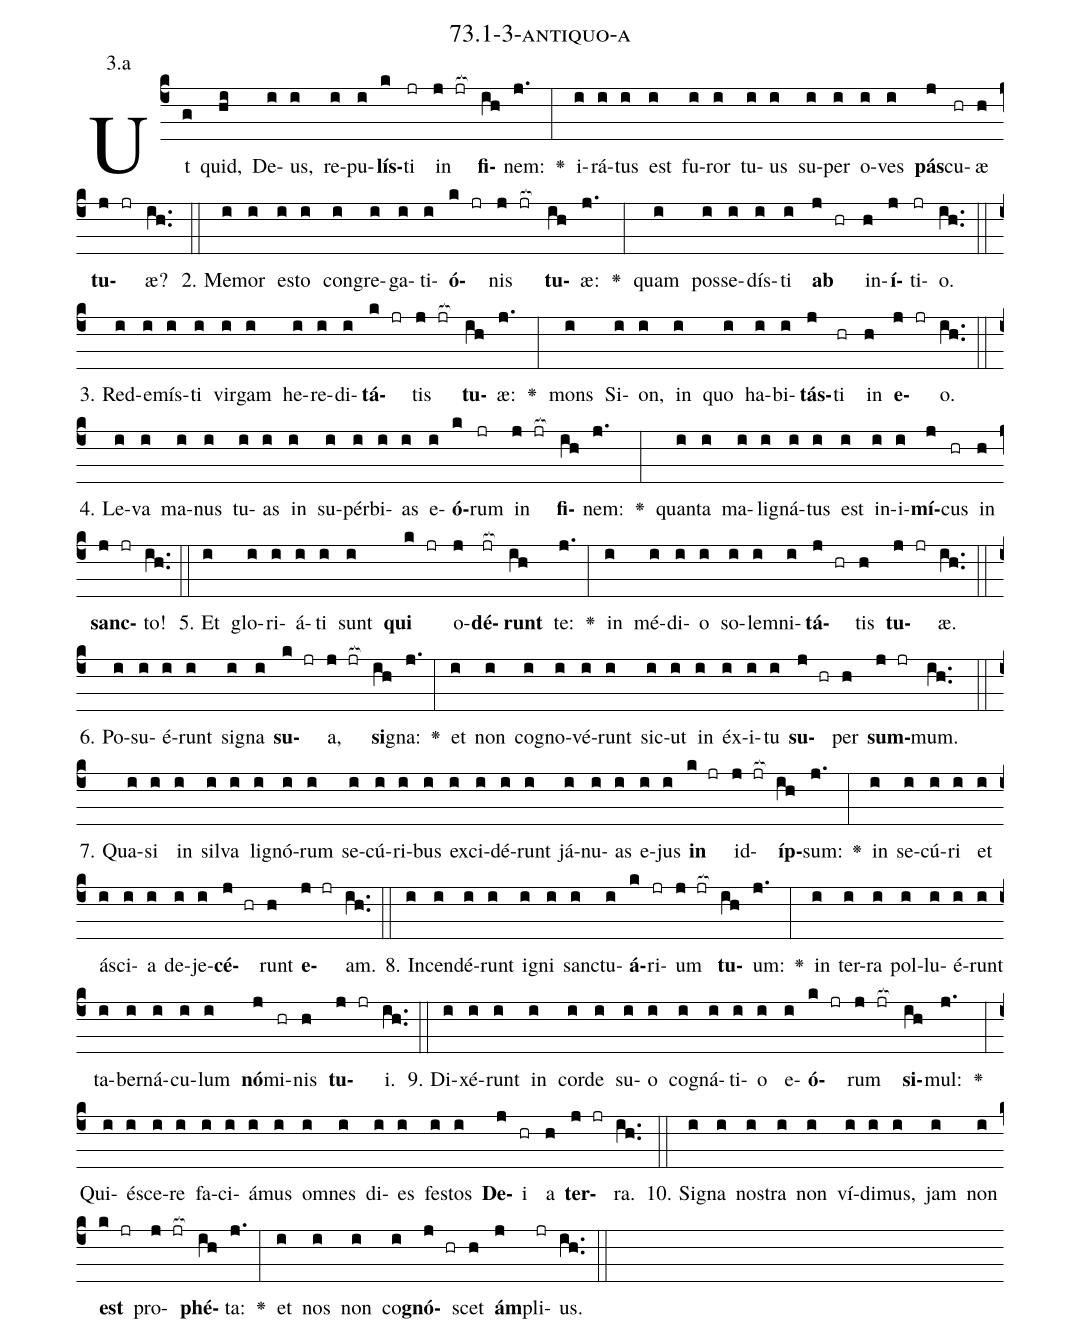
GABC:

name: 73.1-3-antiquo-a;
annotation: 3.a;
%%
(c4)Ut(g) quid,(hi) De(i)us,(i) re(i)pu(i)<b>lís</b>(k)ti(jr) in(j jr[ocb:1{]) <b>fi</b>(ih[ocb:0}])nem:(j.) <v>\greheightstar</v>(:) i(i)rá(i)tus(i) est(i) fu(i)ror(i) tu(i)us(i) su(i)per(i) o(i)ves(i) <b>pás</b>(j)cu(hr)æ(h) <b>tu</b>(j jr)æ?(ih..) (::)
2. Me(i)mor(i) es(i)to(i) con(i)gre(i)ga(i)ti(i)<b>ó</b>(k jr)nis(j jr[ocb:1{]) <b>tu</b>(ih[ocb:0}])æ:(j.) <v>\greheightstar</v>(:) quam(i) pos(i)se(i)dís(i)ti(i) <b>ab</b>(j hr) in(h)<b>í</b>(j)ti(jr)o.(ih..) (::)
3. Red(i)e(i)mís(i)ti(i) vir(i)gam(i) he(i)re(i)di(i)<b>tá</b>(k jr)tis(j jr[ocb:1{]) <b>tu</b>(ih[ocb:0}])æ:(j.) <v>\greheightstar</v>(:) mons(i) Si(i)on,(i) in(i) quo(i) ha(i)bi(i)<b>tás</b>(j)ti(hr) in(h) <b>e</b>(j jr)o.(ih..) (::)
4. Le(i)va(i) ma(i)nus(i) tu(i)as(i) in(i) su(i)pér(i)bi(i)as(i) e(i)<b>ó</b>(k)rum(jr) in(j jr[ocb:1{]) <b>fi</b>(ih[ocb:0}])nem:(j.) <v>\greheightstar</v>(:) quan(i)ta(i) ma(i)li(i)gná(i)tus(i) est(i) in(i)i(i)<b>mí</b>(j)cus(hr) in(h) <b>sanc</b>(j jr)to!(ih..) (::)
5. Et(i) glo(i)ri(i)á(i)ti(i) sunt(i) <b>qui</b>(k jr) o(j)<b>dé</b>(jr[ocb:1{])<b>runt</b>(ih[ocb:0}]) te:(j.) <v>\greheightstar</v>(:) in(i) mé(i)di(i)o(i) so(i)lem(i)ni(i)<b>tá</b>(j hr)tis(h) <b>tu</b>(j jr)æ.(ih..) (::)
6. Po(i)su(i)é(i)runt(i) si(i)gna(i) <b>su</b>(k jr)a,(j jr[ocb:1{]) <b>si</b>(ih[ocb:0}])gna:(j.) <v>\greheightstar</v>(:) et(i) non(i) co(i)gno(i)vé(i)runt(i) sic(i)ut(i) in(i) éx(i)i(i)tu(i) <b>su</b>(j hr)per(h) <b>sum</b>(j jr)mum.(ih..) (::)
7. Qua(i)si(i) in(i) sil(i)va(i) li(i)gnó(i)rum(i) se(i)cú(i)ri(i)bus(i) ex(i)ci(i)dé(i)runt(i) já(i)nu(i)as(i) e(i)jus(i) <b>in</b>(k jr) id(j jr[ocb:1{])<b>íp</b>(ih[ocb:0}])sum:(j.) <v>\greheightstar</v>(:) in(i) se(i)cú(i)ri(i) et(i) á(i)sci(i)a(i) de(i)je(i)<b>cé</b>(j hr)runt(h) <b>e</b>(j jr)am.(ih..) (::)
8. In(i)cen(i)dé(i)runt(i) i(i)gni(i) sanc(i)tu(i)<b>á</b>(k)ri(jr)um(j jr[ocb:1{]) <b>tu</b>(ih[ocb:0}])um:(j.) <v>\greheightstar</v>(:) in(i) ter(i)ra(i) pol(i)lu(i)é(i)runt(i) ta(i)ber(i)ná(i)cu(i)lum(i) <b>nó</b>(j)mi(hr)nis(h) <b>tu</b>(j jr)i.(ih..) (::)
9. Di(i)xé(i)runt(i) in(i) cor(i)de(i) su(i)o(i) co(i)gná(i)ti(i)o(i) e(i)<b>ó</b>(k jr)rum(j jr[ocb:1{]) <b>si</b>(ih[ocb:0}])mul:(j.) <v>\greheightstar</v>(:) Qui(i)é(i)sce(i)re(i) fa(i)ci(i)á(i)mus(i) om(i)nes(i) di(i)es(i) fes(i)tos(i) <b>De</b>(j)i(hr) a(h) <b>ter</b>(j jr)ra.(ih..) (::)
10. Si(i)gna(i) nos(i)tra(i) non(i) ví(i)di(i)mus,(i) jam(i) non(i) <b>est</b>(k jr) pro(j jr[ocb:1{])<b>phé</b>(ih[ocb:0}])ta:(j.) <v>\greheightstar</v>(:) et(i) nos(i) non(i) co(i)<b>gnó</b>(j hr)scet(h) <b>ám</b>(j)pli(jr)us.(ih..) (::)
